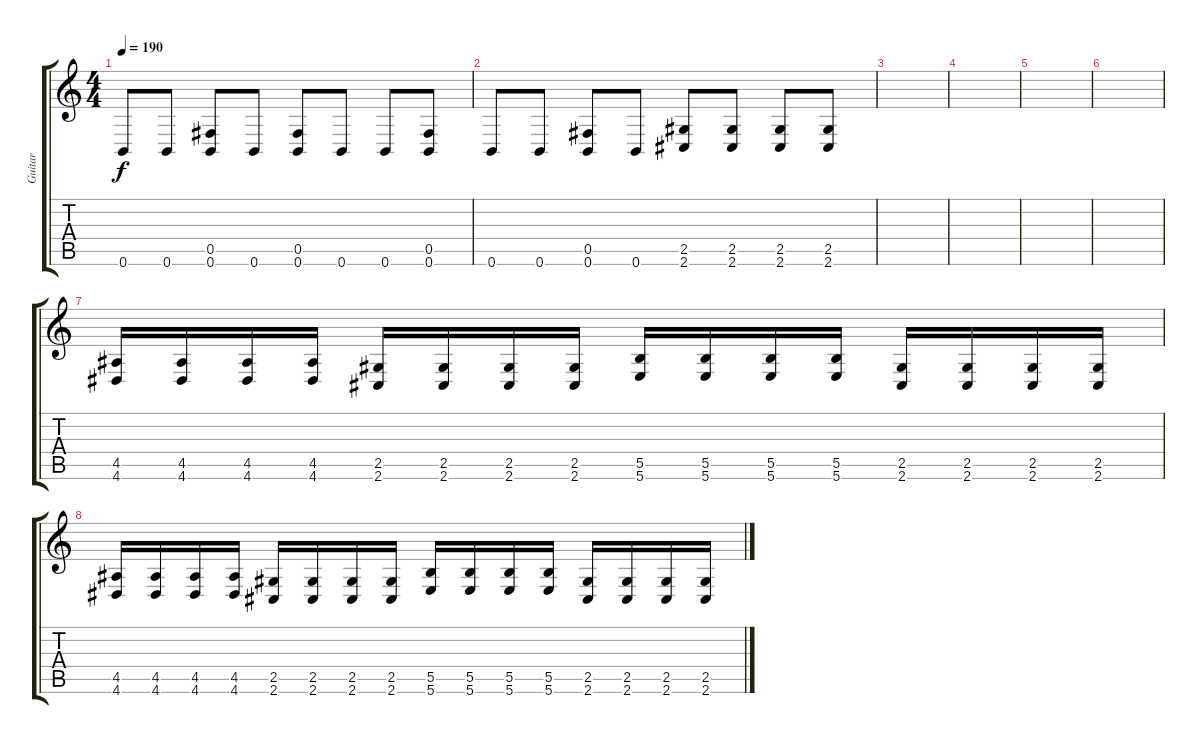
\track ("Guitar" "Guitar") {instrument overdrivenguitar}
\staff {score tabs}
\tuning (Db4 Ab3 E3 B2 Gb2 B1) {hide}
\ts (4 4)
\tempo 190
\clef g2
\ks c
0.6.8{dy f} 0.6.8 (0.5 0.6).8 0.6.8 (0.5 0.6).8 0.6.8 0.6.8 (0.5 0.6).8 |
0.6.8 0.6.8 (0.5 0.6).8 0.6.8 (2.5 2.6).8 (2.5 2.6).8 (2.5 2.6).8 (2.5 2.6).8 |
|
|
|
|
(4.5 4.6).16 (4.5 4.6).16 (4.5 4.6).16 (4.5 4.6).16 (2.5 2.6).16 (2.5 2.6).16 (2.5 2.6).16 (2.5 2.6).16 (5.5 5.6).16 (5.5 5.6).16 (5.5 5.6).16 (5.5 5.6).16 (2.5 2.6).16 (2.5 2.6).16 (2.5 2.6).16 (2.5 2.6).16 |
(4.5 4.6).16 (4.5 4.6).16 (4.5 4.6).16 (4.5 4.6).16 (2.5 2.6).16 (2.5 2.6).16 (2.5 2.6).16 (2.5 2.6).16 (5.5 5.6).16 (5.5 5.6).16 (5.5 5.6).16 (5.5 5.6).16 (2.5 2.6).16 (2.5 2.6).16 (2.5 2.6).16 (2.5 2.6).16
